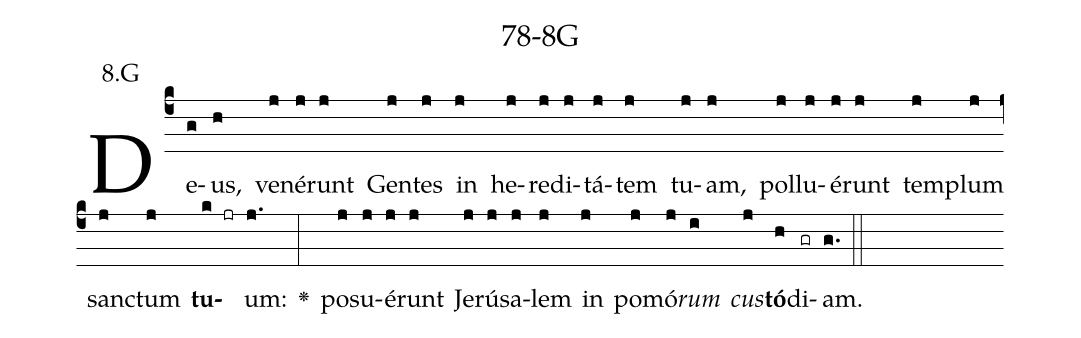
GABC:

name: 78-8G;
annotation: 8.G;
%%
(c4)De(g)us,(h) ve(j)né(j)runt(j) Gen(j)tes(j) in(j) he(j)re(j)di(j)tá(j)tem(j) tu(j)am,(j) pol(j)lu(j)é(j)runt(j) tem(j)plum(j) sanc(j)tum(j) <b>tu</b>(k jr)um:(j.) <v>\greheightstar</v>(:) po(j)su(j)é(j)runt(j) Je(j)rú(j)sa(j)lem(j) in(j) po(j)mó(j)<i>rum</i>(i) <i>cus</i>(j)<b>tó</b>(h)di(gr)am.(g.) (::)


%E(j) u(j) o(i) u(j) a(h) e.(g.) (::)
